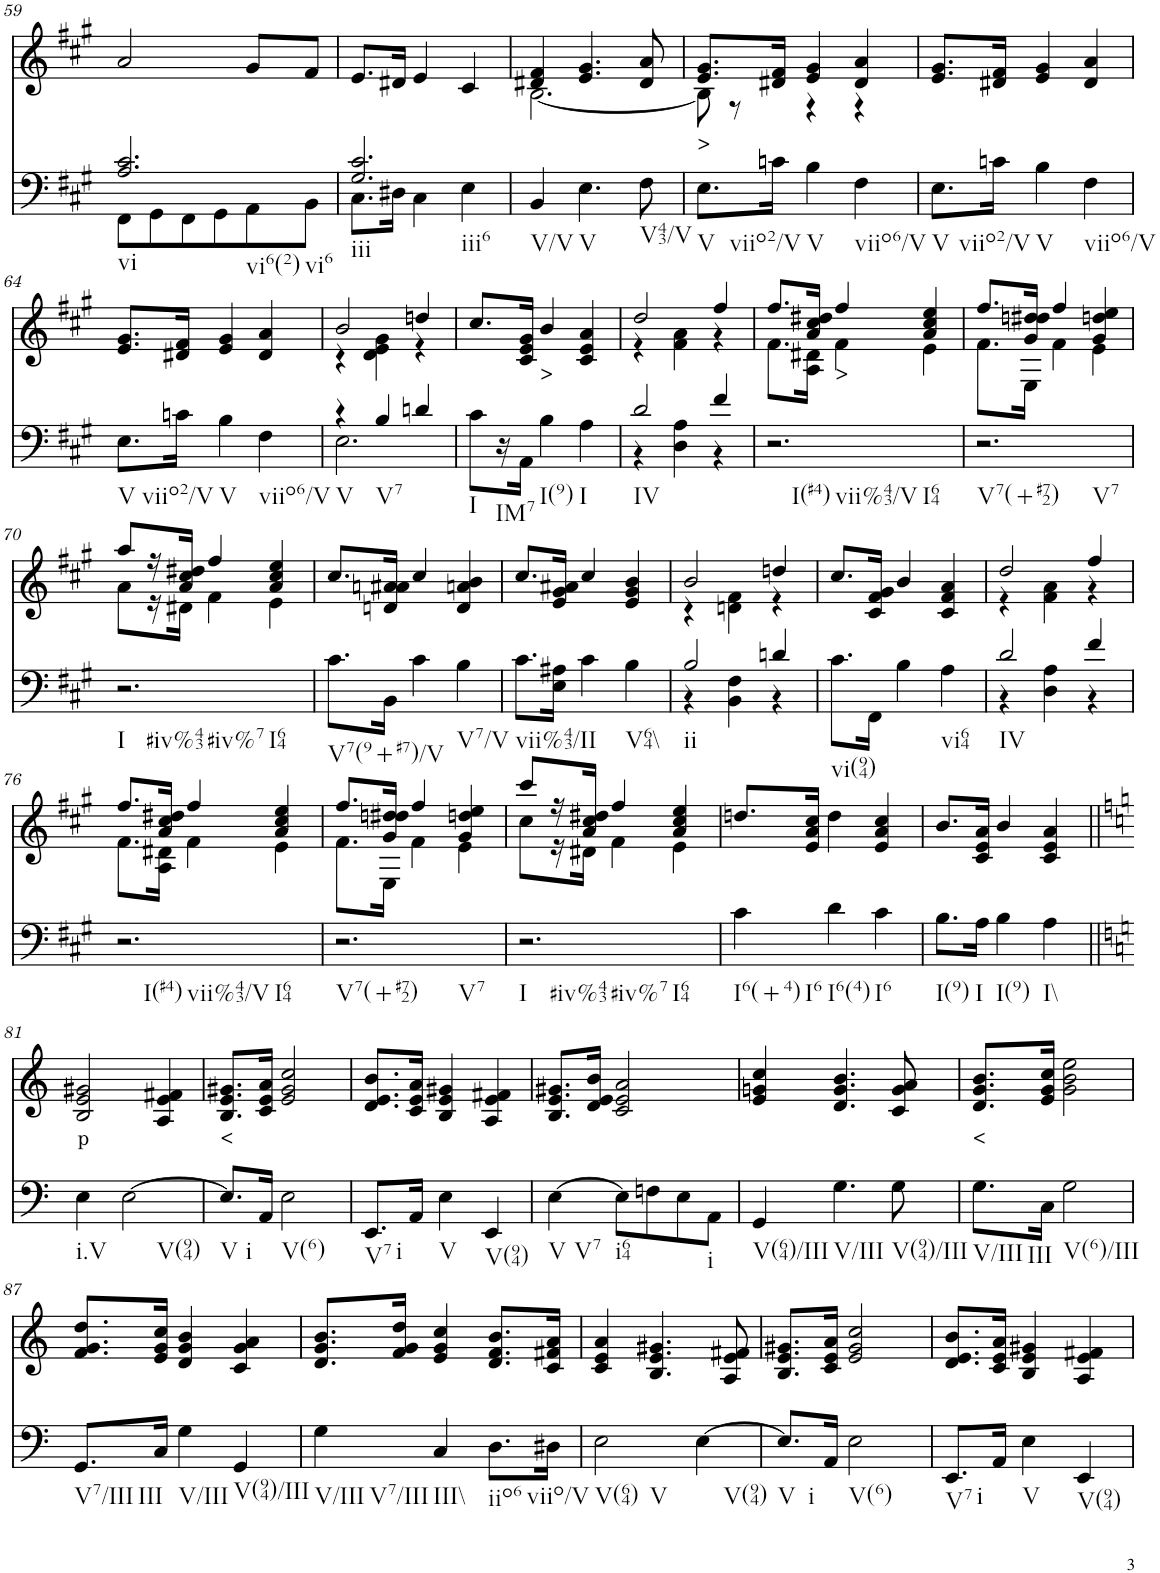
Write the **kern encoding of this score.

**kern	**kern	**text
*part2	*part1	*part1
*staff2	*staff1	*staff1
*I"Piano	*I"Piano	*
*I'Pno	*I'Pno	*
!!LO:PB:g=z
*clefF4	*clefG2	*
*k[f#c#g#]	*k[f#c#g#]	*
*M3/4	*M3/4	*
=59	=59	=59
*^	*	*
!LO:TX:b:t=vi	!	!	!
!LO:TX:b:t=vi6(2)	!	!	!
!LO:TX:b:t=vi6	!	!	!
2.A/ 2.c#/	8FF#\L	2a/	.
.	8GG#\	.	.
.	8FF#\	.	.
.	8GG#\	.	.
.	8AA\	8g#/L	.
.	8BB\J	8f#/J	.
=60	=60	=60	=60
!LO:TX:b:t=iii	!	!	!
!LO:TX:b:t=iii6	!	!	!
2.G#/ 2.c#/	8.C#\L	8.e/L	.
.	16D#X\Jk	16d#X/Jk	.
.	4C#\	4e/	.
.	4E\	4c#/	.
=61	=61	=61	=61
*	*	*^	*
!LO:TX:b:t=V/V	!	!	!	!
*v	*v	*	*	*
4BB/	4d#X/ 4f#/	[2.B\	.
!LO:TX:b:t=V	!	!	!
4.E\	4.e/ 4.g#/	.	.
!LO:TX:b:t=V43/V	!	!	!
8F#\	8d#/ 8a/	.	.
=62	=62	=62	=62
!LO:TX:b:t=V	!	!	!
!LO:TX:b:t=viio2/V	!	!	!
!	!	!	!LO:LY:b
8.E\L	8.e/ 8.g#/L	8B\]	>
.	.	8r	.
16cn\Jk	16d#X/ 16f#/Jk	.	.
!LO:TX:b:t=V	!	!	!
4B\	4e/ 4g#/	4r	.
!LO:TX:b:t=viio6/V	!	!	!
4F#\	4d#/ 4a/	4r	.
=63	=63	=63	=63
!LO:TX:b:t=V	!	!	!
!LO:TX:b:t=viio2/V	!	!	!
*	*v	*v	*
8.E\L	8.e/ 8.g#/L	.
16cn\Jk	16d#X/ 16f#/Jk	.
!LO:TX:b:t=V	!	!
4B\	4e/ 4g#/	.
!LO:TX:b:t=viio6/V	!	!
4F#\	4d#/ 4a/	.
!!LO:LB:g=z
=64	=64	=64
!LO:TX:b:t=V	!	!
!LO:TX:b:t=viio2/V	!	!
8.E\L	8.e/ 8.g#/L	.
16cn\Jk	16d#X/ 16f#/Jk	.
!LO:TX:b:t=V	!	!
4B\	4e/ 4g#/	.
!LO:TX:b:t=viio6/V	!	!
4F#\	4d#/ 4a/	.
=65	=65	=65
*^	*^	*
!LO:TX:b:t=V	!	!	!	!
4r	2.E\	2b/	4r	.
!LO:TX:b:t=V7	!	!	!	!
4B/	.	.	4d\ 4e\ 4g#\	.
4dn/	.	4ddn/	4r	.
*v	*v	*	*	*
=66	=66	=66	=66
!LO:TX:b:t=I	!	!	!
*	*v	*v	*
8c#\L	8.cc#/L	.
!LO:TX:b:t=IM7	!	!
16r	.	.
16AA\JJ	16c#/ 16e/ 16g#/Jk	.
!LO:TX:b:t=I(9)	!	!
!	!	!LO:LY:b
4B\	4b/	>
!LO:TX:b:t=I	!	!
4A\	4c#/ 4e/ 4a/	.
=67	=67	=67
*^	*^	*
!LO:TX:b:t=IV	!	!	!	!
2d/	4r	2dd/	4r	.
.	4D\ 4A\	.	4f#\ 4a\	.
4f#/	4r	4ff#/	4r	.
=68	=68	=68	=68	=68
!LO:TX:b:t=I(#4)	!	!	!	!
!LO:TX:b:t=vii%43/V	!	!	!	!
!LO:TX:b:t=I64	!	!	!	!
*v	*v	*	*	*
2.r	8.ff#/L	8.f#\L	.
.	16a/ 16cc#/ 16dd#X/Jk	16A\ 16d#X\Jk	.
!	!	!	!LO:LY:b
.	4ff#/	4f#\	>
.	4a/ 4cc#/ 4ee/	4e\	.
=69	=69	=69	=69
!LO:TX:b:t=V7(+#72)	!	!	!
!LO:TX:b:t=V7	!	!	!
2.r	8.ff#/L	8.f#\L	.
.	16g#/ 16ddn/ 16dd#X/Jk	16E\Jk	.
.	4ff#/	4f#\	.
.	4g#/ 4ddn/ 4ee/	4e\	.
!!LO:LB:g=z	!!
=70	=70	=70	=70
!LO:TX:b:t=I	!	!	!
!LO:TX:b:t=#iv%43	!	!	!
!LO:TX:b:t=#iv%7	!	!	!
!LO:TX:b:t=I64	!	!	!
2.r	8aa/L	8a\L	.
.	16r	16r	.
.	16a/ 16cc#/ 16dd#X/JJ	16d#X\JJ	.
.	4ff#/	4f#\	.
.	4a/ 4cc#/ 4ee/	4e\	.
=71	=71	=71	=71
!LO:TX:b:t=V7(9+#7)/V	!	!	!
*	*v	*v	*
8.c#\L	8.cc#/L	.
16BB\Jk	16dn/ 16an/ 16a#X/Jk	.
4c#\	4cc#/	.
!LO:TX:b:t=V7/V	!	!
4B\	4d/ 4an/ 4b/	.
=72	=72	=72
!LO:TX:b:t=vii%43/II	!	!
8.c#\L	8.cc#/L	.
16E\ 16A#X\Jk	16e/ 16g#/ 16a#X/Jk	.
4c#\	4cc#/	.
!LO:TX:b:t=V64\\	!	!
4B\	4e/ 4g#/ 4b/	.
=73	=73	=73
*^	*^	*
!LO:TX:b:t=ii	!	!	!	!
2B/	4r	2b/	4r	.
.	4BB\ 4F#\	.	4dn\ 4f#\	.
4dn/	4r	4ddn/	4r	.
=74	=74	=74	=74	=74
!LO:TX:b:t=vi(94)	!	!	!	!
*v	*v	*	*	*
*	*v	*v	*
8.c#\L	8.cc#/L	.
16FF#\Jk	16c#/ 16f#/ 16g#/Jk	.
4B\	4b/	.
!LO:TX:b:t=vi64	!	!
4A\	4c#/ 4f#/ 4a/	.
=75	=75	=75
*^	*^	*
!LO:TX:b:t=IV	!	!	!	!
2d/	4r	2dd/	4r	.
.	4D\ 4A\	.	4f#\ 4a\	.
4f#/	4r	4ff#/	4r	.
!!LO:LB:g=z	!!
=76	=76	=76	=76	=76
!LO:TX:b:t=I(#4)	!	!	!	!
!LO:TX:b:t=vii%43/V	!	!	!	!
!LO:TX:b:t=I64	!	!	!	!
*v	*v	*	*	*
2.r	8.ff#/L	8.f#\L	.
.	16a/ 16cc#/ 16dd#X/Jk	16A\ 16d#X\Jk	.
.	4ff#/	4f#\	.
.	4a/ 4cc#/ 4ee/	4e\	.
=77	=77	=77	=77
!LO:TX:b:t=V7(+#72)	!	!	!
!LO:TX:b:t=V7	!	!	!
2.r	8.ff#/L	8.f#\L	.
.	16g#/ 16ddn/ 16dd#X/Jk	16E\Jk	.
.	4ff#/	4f#\	.
.	4g#/ 4ddn/ 4ee/	4e\	.
=78	=78	=78	=78
!LO:TX:b:t=I	!	!	!
!LO:TX:b:t=#iv%43	!	!	!
!LO:TX:b:t=#iv%7	!	!	!
!LO:TX:b:t=I64	!	!	!
2.r	8ccc#/L	8cc#\L	.
.	16r	16r	.
.	16a/ 16cc#/ 16dd#X/JJ	16d#X\JJ	.
.	4ff#/	4f#\	.
.	4a/ 4cc#/ 4ee/	4e\	.
=79	=79	=79	=79
!LO:TX:b:t=I6(+4)	!	!	!
!LO:TX:b:t=I6	!	!	!
*	*v	*v	*
4c#\	8.ddn/L	.
.	16e/ 16a/ 16cc#/Jk	.
!LO:TX:b:t=I6(4)	!	!
4d\	4dd\	.
!LO:TX:b:t=I6	!	!
4c#\	4e/ 4a/ 4cc#/	.
=80	=80	=80
!LO:TX:b:t=I(9)	!	!
8.B\L	8.b/L	.
!LO:TX:b:t=I	!	!
16A\Jk	16c#/ 16e/ 16a/Jk	.
!LO:TX:b:t=I(9)	!	!
4B\	4b/	.
!LO:TX:b:t=I\\	!	!
4A\	4c#/ 4e/ 4a/	.
!!LO:LB:g=z
=81||	=81||	=81||
*k[]	*k[]	*
!LO:TX:b:t=i.V	!	!
!	!	!LO:LY:b
4E\	2B/ 2e/ 2g#X/	p
!LO:TX:b:t=V(94)	!	!
[2E\	.	.
.	4A/ 4e/ 4f#X/	.
=82	=82	=82
!LO:TX:b:t=V	!	!
!LO:TX:b:t=i	!	!
!	!	!LO:LY:b
8.E/L]	8.B/ 8.e/ 8.g#X/L	<
16AA/Jk	16c/ 16e/ 16a/Jk	.
!LO:TX:b:t=V(6)	!	!
2E\	2e/ 2g#/ 2cc/	.
=83	=83	=83
!LO:TX:b:t=V7	!	!
!LO:TX:b:t=i	!	!
8.EE/L	8.d/ 8.e/ 8.b/L	.
16AA/Jk	16c/ 16e/ 16a/Jk	.
!LO:TX:b:t=V	!	!
4E\	4B/ 4e/ 4g#X/	.
!LO:TX:b:t=V(94)	!	!
4EE/	4A/ 4e/ 4f#X/	.
=84	=84	=84
!LO:TX:b:t=V	!	!
!LO:TX:b:t=V7	!	!
[4E\	8.B/ 8.e/ 8.g#X/L	.
.	16d/ 16e/ 16b/Jk	.
!LO:TX:b:t=i64	!	!
8E\L]	2c/ 2e/ 2a/	.
8Fn\	.	.
8E\	.	.
!LO:TX:b:t=i	!	!
8AA\J	.	.
=85	=85	=85
!LO:TX:b:t=V(64)/III	!	!
4GG/	4e/ 4gn/ 4cc/	.
!LO:TX:b:t=V/III	!	!
4.G\	4.d/ 4.g/ 4.b/	.
!LO:TX:b:t=V(94)/III	!	!
8G\	8c/ 8g/ 8a/	.
=86	=86	=86
!LO:TX:b:t=V/III	!	!
!LO:TX:b:t=III	!	!
!	!	!LO:LY:b
8.G\L	8.d/ 8.g/ 8.b/L	<
16C\Jk	16e/ 16g/ 16cc/Jk	.
!LO:TX:b:t=V(6)/III	!	!
2G\	2g\ 2b\ 2ee\	.
!!LO:LB:g=z
=87	=87	=87
!LO:TX:b:t=V7/III	!	!
!LO:TX:b:t=III	!	!
8.GG/L	8.f/ 8.g/ 8.dd/L	.
16C/Jk	16e/ 16g/ 16cc/Jk	.
!LO:TX:b:t=V/III	!	!
4G\	4d/ 4g/ 4b/	.
!LO:TX:b:t=V(94)/III	!	!
4GG/	4c/ 4g/ 4a/	.
=88	=88	=88
!LO:TX:b:t=V/III	!	!
!LO:TX:b:t=V7/III	!	!
4G\	8.d/ 8.g/ 8.b/L	.
.	16f/ 16g/ 16dd/Jk	.
!LO:TX:b:t=III\\	!	!
4C/	4e/ 4g/ 4cc/	.
!LO:TX:b:t=iio6	!	!
!LO:TX:b:t=viio/V	!	!
8.D\L	8.d/ 8.f/ 8.b/L	.
16D#X\Jk	16c/ 16f#X/ 16a/Jk	.
=89	=89	=89
!LO:TX:b:t=V(64)	!	!
!LO:TX:b:t=V	!	!
2E\	4c/ 4e/ 4a/	.
.	4.B/ 4.e/ 4.g#X/	.
!LO:TX:b:t=V(94)	!	!
[4E\	.	.
.	8A/ 8e/ 8f#X/	.
=90	=90	=90
!LO:TX:b:t=V	!	!
!LO:TX:b:t=i	!	!
8.E/L]	8.B/ 8.e/ 8.g#X/L	.
16AA/Jk	16c/ 16e/ 16a/Jk	.
!LO:TX:b:t=V(6)	!	!
2E\	2e/ 2g#/ 2cc/	.
=91	=91	=91
!LO:TX:b:t=V7	!	!
!LO:TX:b:t=i	!	!
8.EE/L	8.d/ 8.e/ 8.b/L	.
16AA/Jk	16c/ 16e/ 16a/Jk	.
!LO:TX:b:t=V	!	!
4E\	4B/ 4e/ 4g#X/	.
!LO:TX:b:t=V(94)	!	!
4EE/	4A/ 4e/ 4f#X/	.
=	=	=
*-	*-	*-
